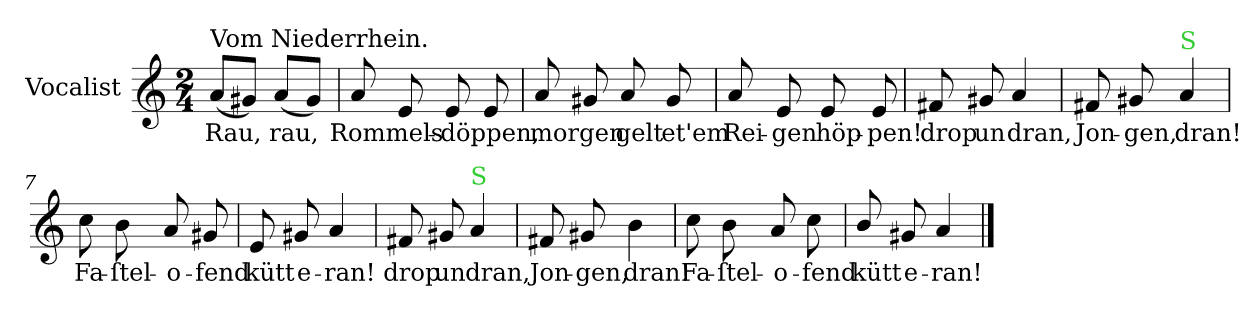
**kern	**text
*part1	*part1
*staff1	*staff1
*I"Vocalist	*
*k[]	*
*a:	*
*M2/4	*
=1	=1
!LO:TX:a:t=Vom Niederrhein.	!
(8aL	Rau,
8g#XJ)	.
(8aL	rau,
8g#J)	.
=2	=2
8a	Rommels-
8e	.
8e	-döppen,
8e	.
=3	=3
8a	morgen
8g#X	.
8a	gelt
8g#	et'em
=4	=4
8a	Rei-
8e	-gen
8e	höp-
8e	-pen!
=5	=5
8f#X	drop
8g#X	un
4a	dran,
=6	=6
8f#X	Jon-
8g#X	-gen,
!LO:TX:a:color=limegreen:t=S	!
4a	dran!
=7	=7
8cc	Fa-
8b	-ſtel-
8a	-o-
8g#X	-fend
=8	=8
8e	kütt
8g#X	e-
4a	-ran!
=9	=9
8f#X	drop
8g#X	un
!LO:TX:a:color=limegreen:t=S	!
4a	dran,
=10	=10
8f#X	Jon-
8g#X	-gen,
4b	dran!
=11	=11
8cc	Fa-
8b	-ſtel-
8a	-o-
8cc	-fend
=12	=12
8b/	kütt
8g#X	e-
4a	-ran!
==	==
*-	*-
